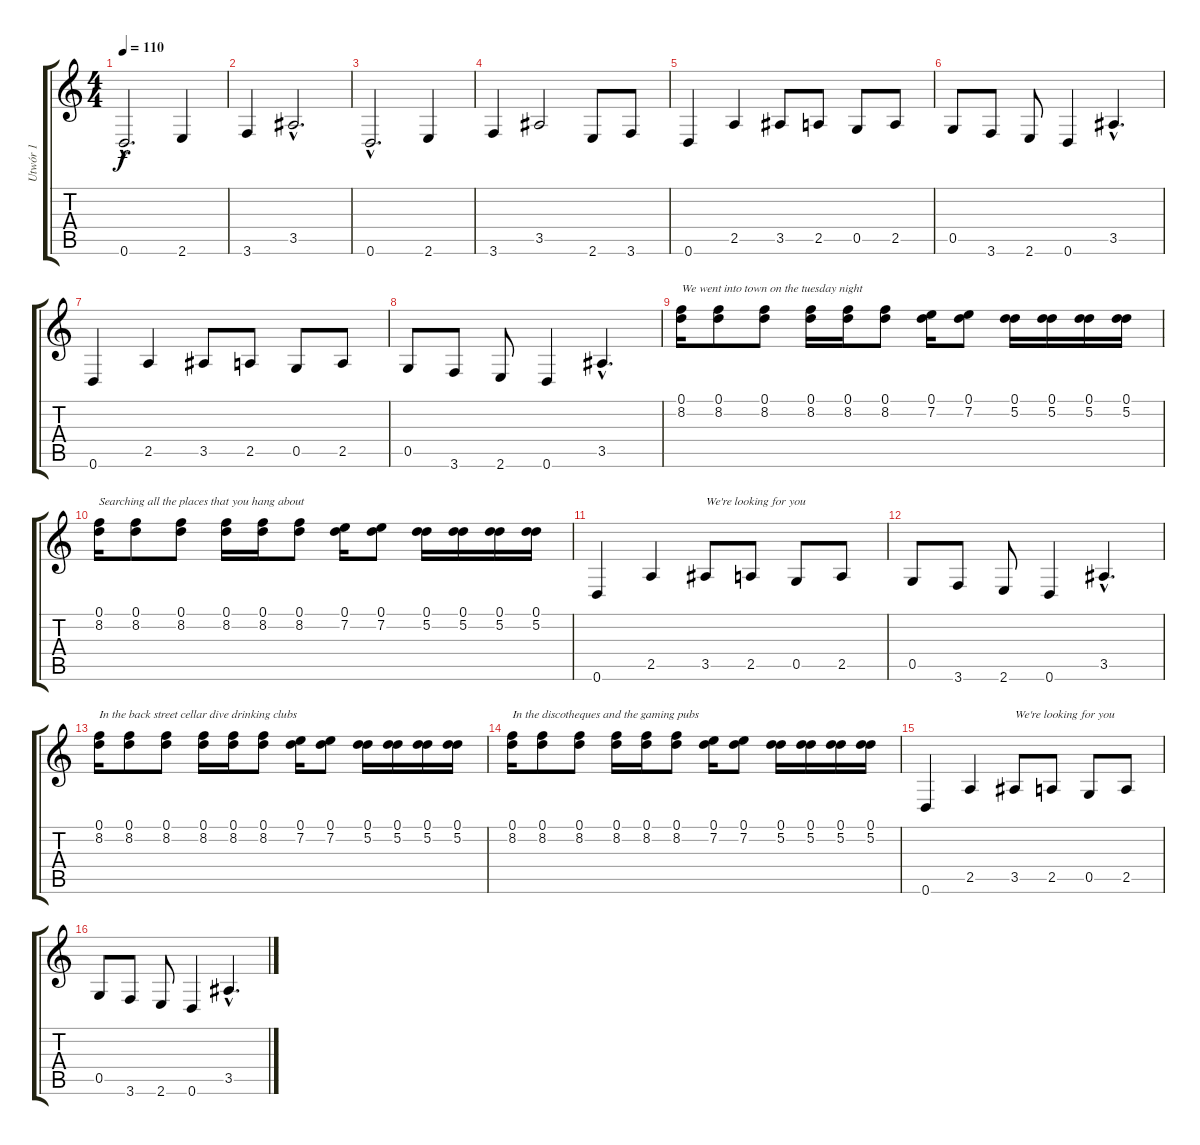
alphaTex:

\track ("Utwór 1" "Utwór 1") {instrument overdrivenguitar}
\staff {score tabs}
\tuning (D4 A3 F3 C3 G2 D2) {hide}
\ts (4 4)
\tempo 110
\clef g2
\ks c
0.6{hac}.2{d dy f instrument overdrivenguitar} 2.6.4 |
3.6.4 3.5{hac}.2{d} |
0.6{hac}.2{d} 2.6.4 |
3.6.4 3.5.2 2.6.8 3.6.8 |
0.6.4 2.5.4 3.5.8 2.5.8 0.5.8 2.5.8 |
0.5.8 3.6.8 2.6.8 0.6.4 3.5{hac}.4{d} |
0.6.4 2.5.4 3.5.8 2.5.8 0.5.8 2.5.8 |
0.5.8 3.6.8 2.6.8 0.6.4 3.5{hac}.4{d} |
(0.1 8.2).16{txt "We went into town on the tuesday night"} (0.1 8.2).8 (0.1 8.2).8 (0.1 8.2).16 (0.1 8.2).16 (0.1 8.2).8 (0.1 7.2).16 (0.1 7.2).8 (0.1 5.2).16 (0.1 5.2).16 (0.1 5.2).16 (0.1 5.2).16 |
(0.1 8.2).16{txt "Searching all the places that you hang about"} (0.1 8.2).8 (0.1 8.2).8 (0.1 8.2).16 (0.1 8.2).16 (0.1 8.2).8 (0.1 7.2).16 (0.1 7.2).8 (0.1 5.2).16 (0.1 5.2).16 (0.1 5.2).16 (0.1 5.2).16 |
0.6.4 2.5.4 3.5.8{txt "We're looking for you"} 2.5.8 0.5.8 2.5.8 |
0.5.8 3.6.8 2.6.8 0.6.4 3.5{hac}.4{d} |
(0.1 8.2).16{txt "In the back street cellar dive drinking clubs"} (0.1 8.2).8 (0.1 8.2).8 (0.1 8.2).16 (0.1 8.2).16 (0.1 8.2).8 (0.1 7.2).16 (0.1 7.2).8 (0.1 5.2).16 (0.1 5.2).16 (0.1 5.2).16 (0.1 5.2).16 |
(0.1 8.2).16{txt "In the discotheques and the gaming pubs"} (0.1 8.2).8 (0.1 8.2).8 (0.1 8.2).16 (0.1 8.2).16 (0.1 8.2).8 (0.1 7.2).16 (0.1 7.2).8 (0.1 5.2).16 (0.1 5.2).16 (0.1 5.2).16 (0.1 5.2).16 |
0.6.4 2.5.4 3.5.8{txt "We're looking for you"} 2.5.8 0.5.8 2.5.8 |
0.5.8 3.6.8 2.6.8 0.6.4 3.5{hac}.4{d}
